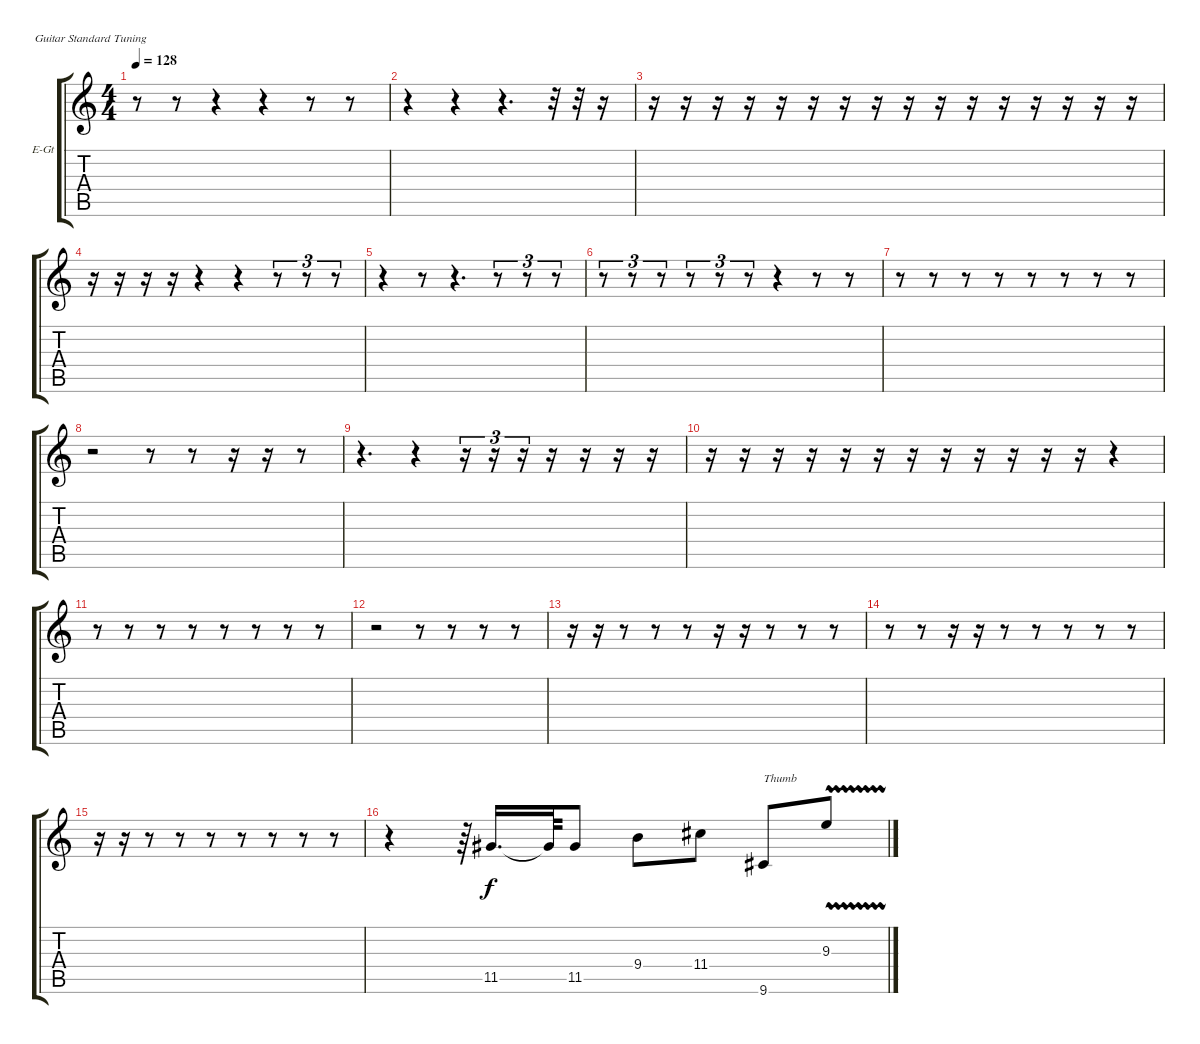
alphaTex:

\defaultSystemsLayout 4
\bracketExtendMode groupsimilarinstruments
\firstSystemTrackNameOrientation horizontal
\otherSystemsTrackNameOrientation horizontal
\track ("Clean" "E-Gt") {instrument electricguitarclean}
\staff {score tabs}
\tuning (E4 B3 G3 D3 A2 E2)
\ts (4 4)
\tempo 128
\clef g2
\ks c
r.8{dy f} r.8 r.4 r.4 r.8 r.8 |
r.4 r.4 r.4{d} r.32 r.32 r.16 |
r.16 r.16 r.16 r.16 r.16 r.16 r.16 r.16 r.16 r.16 r.16 r.16 r.16 r.16 r.16 r.16 |
r.16 r.16 r.16 r.16 r.4 r.4 r.8{tu (3 2)} r.8{tu (3 2)} r.8{tu (3 2)} |
r.4 r.8 r.4{d} r.8{tu (3 2)} r.8{tu (3 2)} r.8{tu (3 2)} |
r.8{tu (3 2)} r.8{tu (3 2)} r.8{tu (3 2)} r.8{tu (3 2)} r.8{tu (3 2)} r.8{tu (3 2)} r.4 r.8 r.8 |
r.8 r.8 r.8 r.8 r.8 r.8 r.8 r.8 |
r.2 r.8 r.8 r.16 r.16 r.8 |
r.4{d} r.4 r.16{tu (3 2)} r.16{tu (3 2)} r.16{tu (3 2)} r.16 r.16 r.16 r.16 |
r.16 r.16 r.16 r.16 r.16 r.16 r.16 r.16 r.16 r.16 r.16 r.16 r.4 |
r.8 r.8 r.8 r.8 r.8 r.8 r.8 r.8 |
r.2 r.8 r.8 r.8 r.8 |
r.16 r.16 r.8 r.8 r.8 r.16 r.16 r.8 r.8 r.8 |
r.8 r.8 r.16 r.16 r.8 r.8 r.8 r.8 r.8 |
r.16 r.16 r.8 r.8 r.8 r.8 r.8 r.8 r.8 |
r.4 r.64 11.5.16{d} 11.5{t}.64 11.5.8 9.4.8 11.4.8 9.6.8{txt "Thumb"} 9.3{vw}.8
